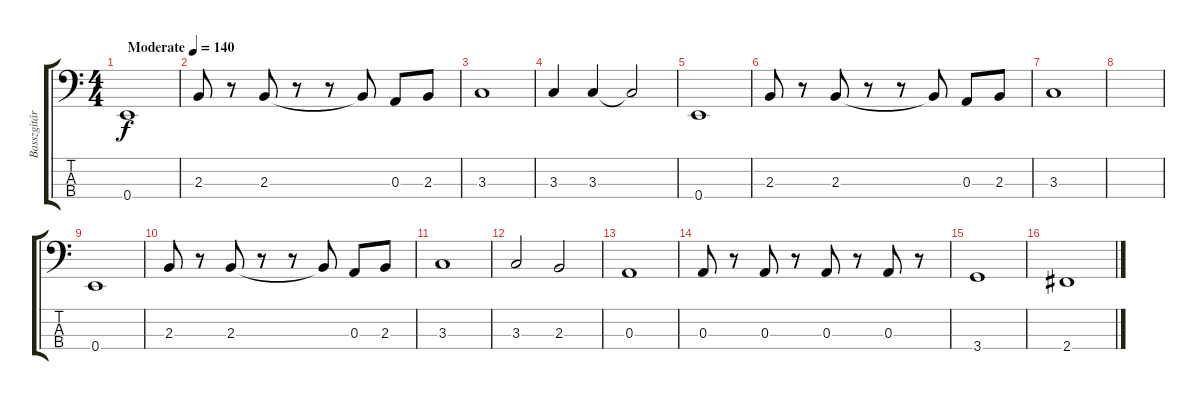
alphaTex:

\track ("Basszgitár" "Basszgitár") {instrument electricbassfinger}
\staff {score tabs}
\tuning (G2 D2 A1 E1) {hide}
\ts (4 4)
\tempo (140 "Moderate")
\clef f4
\ks c
0.4.1{dy f instrument electricbassfinger} |
2.3.8 r.8 2.3.8 r.8 r.8 2.3{t}.8 0.3.8 2.3.8 |
3.3.1 |
3.3.4 3.3.4 3.3{t}.2 |
0.4.1 |
2.3.8 r.8 2.3.8 r.8 r.8 2.3{t}.8 0.3.8 2.3.8 |
3.3.1 |
|
0.4.1 |
2.3.8 r.8 2.3.8 r.8 r.8 2.3{t}.8 0.3.8 2.3.8 |
3.3.1 |
3.3.2 2.3.2 |
0.3.1 |
0.3.8 r.8 0.3.8 r.8 0.3.8 r.8 0.3.8 r.8 |
3.4.1 |
2.4.1
